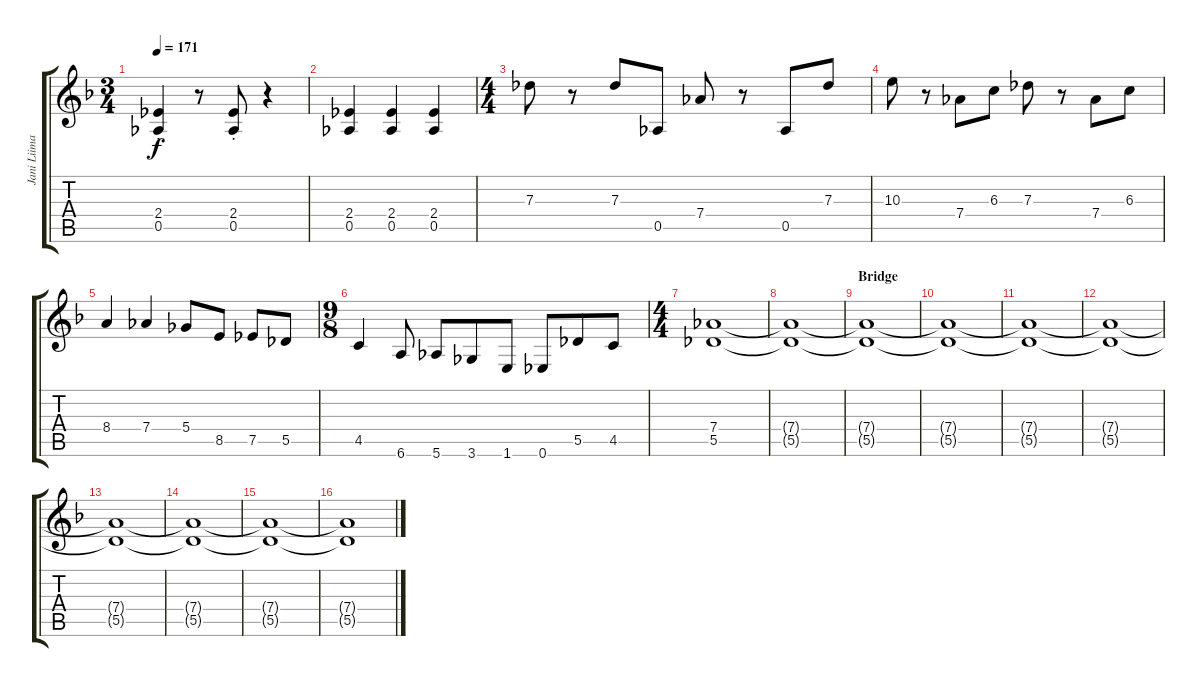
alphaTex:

\track ("Jani Liimatainen 2" "Jani Liima") {instrument distortionguitar}
\staff {score tabs}
\tuning (Eb4 Bb3 Gb3 Db3 Ab2 Eb2) {hide}
\ts (3 4)
\tempo 171
\clef g2
\ks dminor
(2.4{st} 0.5).4{dy f} r.8 (2.4{st} 0.5).8 r.4 |
(2.4 0.5).4 (2.4 0.5).4 (2.4 0.5).4 |
\ts (4 4)
7.3.8 r.8 7.3.8 0.5.8 7.4.8 r.8 0.5.8 7.3.8 |
10.3.8 r.8 7.4.8 6.3.8 7.3.8 r.8 7.4.8 6.3.8 |
8.4.4 7.4.4 5.4.8 8.5.8 7.5.8 5.5.8 |
\ts (9 8)
4.5.4 6.6.8 5.6.8 3.6.8 1.6.8 0.6.8 5.5.8 4.5.8 |
\ts (4 4)
(7.4 5.5).1 |
(7.4{t} 5.5{t}).1 |
\section ("" "Bridge")
(7.4{t} 5.5{t}).1{volume 8} |
(7.4{t} 5.5{t}).1 |
(7.4{t} 5.5{t}).1 |
(7.4{t} 5.5{t}).1 |
(7.4{t} 5.5{t}).1 |
(7.4{t} 5.5{t}).1 |
(7.4{t} 5.5{t}).1 |
(7.4{t} 5.5{t}).1
